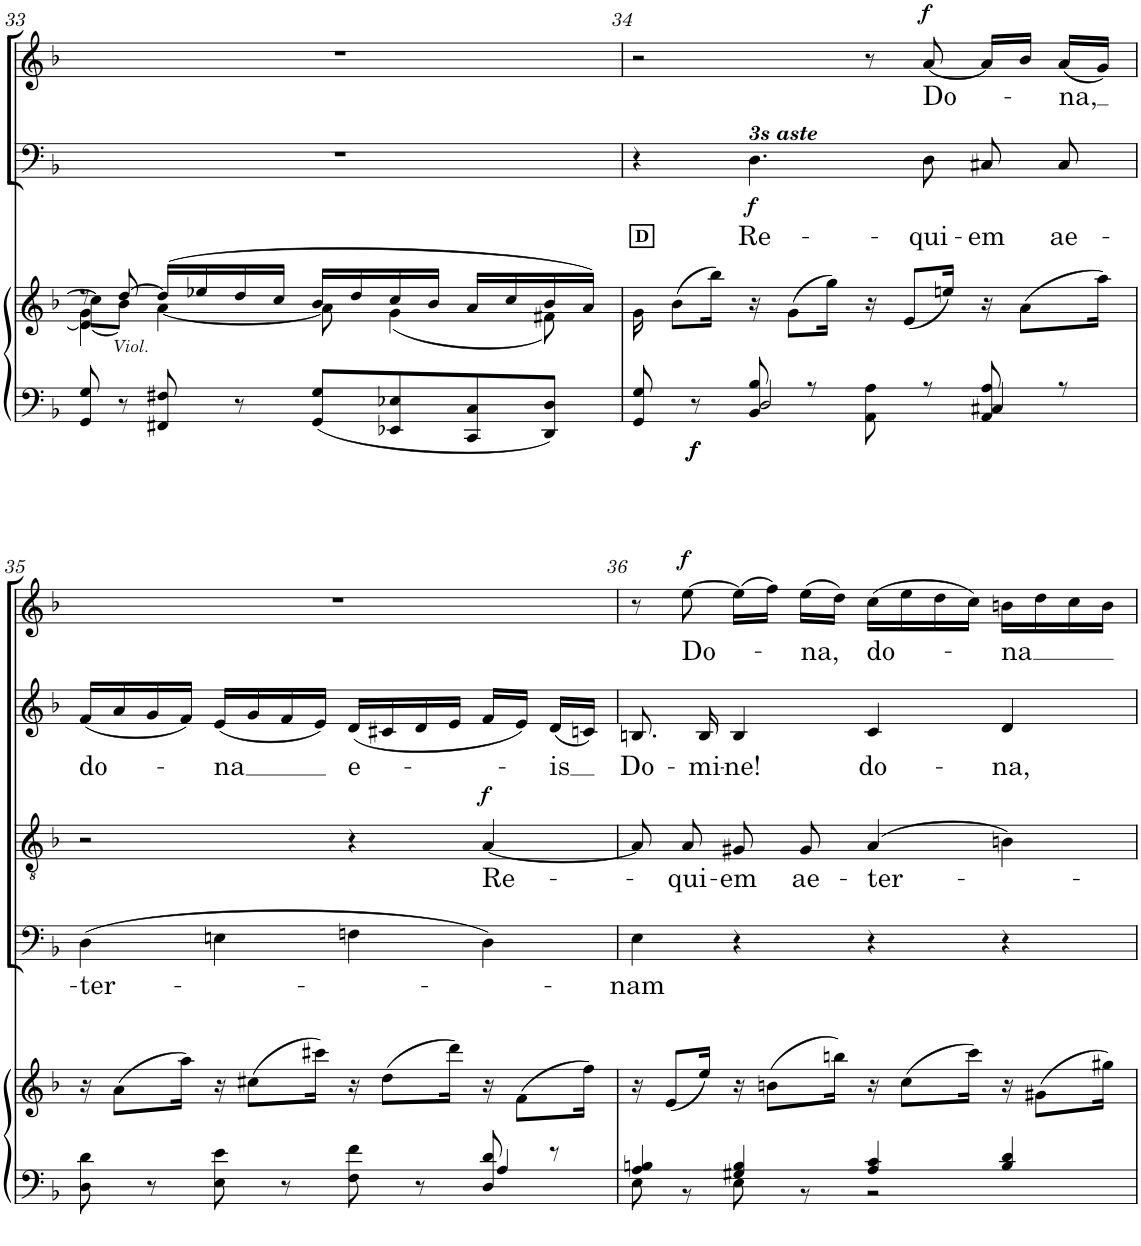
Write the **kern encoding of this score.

**kern	**kern	**dynam	**kern	**text	**dynam	**kern	**text	**dynam	**kern	**text	**dynam	**kern	**text	**dynam
*part5	*part5	*part5	*part4	*part4	*part4	*part3	*part3	*part3	*part2	*part2	*part2	*part1	*part1	*part1
*staff6	*staff5	*staff5/6	*staff4	*staff4	*staff4	*staff3	*staff3	*staff3	*staff2	*staff2	*staff2	*staff1	*staff1	*staff1
*I"Piano	*	*	*I"Bass	*	*	*I"Tenor	*	*	*I"Alto	*	*	*I"Soprano	*	*
*I'Pno	*	*	*	*	*	*	*	*	*	*	*	*	*	*
!!LO:PB:g=z
*clefF4	*clefG2	*	*clefF4	*	*	*clefGv2	*	*	*clefG2	*	*	*clefG2	*	*
*	*	*	*	*	*	*	*	*	*ITrd1c2	*	*	*	*	*
*k[b-]	*k[b-]	*	*k[b-]	*	*	*k[b-]	*	*	*k[b-]	*	*	*k[b-]	*	*
*M4/4	*M4/4	*	*M4/4	*	*	*M4/4	*	*	*M4/4	*	*	*M4/4	*	*
*met(c)	*met(c)	*	*met(c)	*	*	*met(c)	*	*	*met(c)	*	*	*met(c)	*	*
=33	=33	=33	=33	=33	=33	=33	=33	=33	=33	=33	=33	=33	=33	=33
*	*^	*	*	*	*	*	*	*	*	*	*	*	*	*
*	*	*^	*	*	*	*	*	*	*	*	*	*	*	*	*
8GG/ 8G/	8r	4d\] 4g\	(8cc\L]	.	1r	.	.	1r	.	.	1r	.	.	1r	.	.
!	!LO:TX:b:i:t=Viol.	!	!	!	!	!	!	!	!	!	!	!	!	!	!	!
8r	[8dd/	.	8b-\J)	.	.	.	.	.	.	.	.	.	.	.	.	.
8FF#X/ 8F#X/	(16dd/LL]	2.ryy	[4a\	.	.	.	.	.	.	.	.	.	.	.	.	.
.	16ee-X/	.	.	.	.	.	.	.	.	.	.	.	.	.	.	.
8r	16dd/	.	.	.	.	.	.	.	.	.	.	.	.	.	.	.
.	16cc/JJ	.	.	.	.	.	.	.	.	.	.	.	.	.	.	.
8GG/ 8G/L	16b-/LL	.	8a\]	.	.	.	.	.	.	.	.	.	.	.	.	.
.	16dd/	.	.	.	.	.	.	.	.	.	.	.	.	.	.	.
8EE-X/ 8E-X/	16cc/	.	(4g\	.	.	.	.	.	.	.	.	.	.	.	.	.
.	16b-/JJ	.	.	.	.	.	.	.	.	.	.	.	.	.	.	.
8CC/ 8C/	16a/LL	.	.	.	.	.	.	.	.	.	.	.	.	.	.	.
.	16cc/	.	.	.	.	.	.	.	.	.	.	.	.	.	.	.
8DD/ 8D/J	16b-/	.	8f#X\)	.	.	.	.	.	.	.	.	.	.	.	.	.
.	16a/JJ)	.	.	.	.	.	.	.	.	.	.	.	.	.	.	.
*	*v	*v	*v	*	*	*	*	*	*	*	*	*	*	*	*	*
=34	=34	=34	=34	=34	=34	=34	=34	=34	=34	=34	=34	=34	=34	=34
*^	*	*	*	*	*	*	*	*	*	*	*	*	*	*
!	!	!LO:TX:a:B:t=D	!	!	!	!	!	!	!	!	!	!	!	!	!
8GG/ 8G/	4ryy	16g\	.	4r	.	.	1r	.	.	2r	.	.	1r	.	.
.	.	(8b-\L	.	.	.	.	.	.	.	.	.	.	.	.	.
!	!	!	!LO:DY:b=2	!	!	!	!	!	!	!	!	!	!	!	!
!	!	!	!LO:DY:n=1:b=2	!	!	!	!	!	!	!	!	!	!	!	!
8r	.	.	f f	.	.	.	.	.	.	.	.	.	.	.	.
.	.	16bb-\Jk)	.	.	.	.	.	.	.	.	.	.	.	.	.
!	!	!	!	!LO:TX:a:Bi:t=3s aste	!	!	!	!	!	!	!	!	!	!	!
!	!	!	!	!	!LO:LY:b	!LO:DY:b	!	!	!	!	!	!	!	!	!
8BB-/ 8B-/	2D/	16r	.	4.D!\	Re-	f	.	.	.	.	.	.	.	.	.
.	.	(8g\L	.	.	.	.	.	.	.	.	.	.	.	.	.
8r	.	.	.	.	.	.	.	.	.	.	.	.	.	.	.
.	.	16gg\Jk)	.	.	.	.	.	.	.	.	.	.	.	.	.
8AA\ 8A\	.	16r	.	.	.	.	.	.	.	8r	.	.	.	.	.
.	.	(8e/L	.	.	.	.	.	.	.	.	.	.	.	.	.
!	!	!	!	!	!LO:LY:b	!	!	!	!	!	!LO:LY:b	!LO:DY:a	!	!	!
8r	.	.	.	8D!\	-qui-	.	.	.	.	[8a!/	Do-	f	.	.	.
.	.	16een/Jk)	.	.	.	.	.	.	.	.	.	.	.	.	.
!	!	!	!	!	!LO:LY:b	!	!	!	!	!	!	!	!	!	!
8AA/ 8A/	4C#X/	16r	.	8C#X!/L	-em	.	.	.	.	16a!/LL]	.	.	.	.	.
.	.	(8a\L	.	.	.	.	.	.	.	16b-!/JJ	.	.	.	.	.
!	!	!	!	!	!LO:LY:b	!	!	!	!	!	!LO:LY:b	!	!	!	!
8r	.	.	.	8C#!/J	ae-	.	.	.	.	(16a!/LL	-na,	.	.	.	.
.	.	16aa\Jk)	.	.	.	.	.	.	.	16g!/JJ)	.	.	.	.	.
!!LO:LB:g=z
=35	=35	=35	=35	=35	=35	=35	=35	=35	=35	=35	=35	=35	=35	=35	=35
!	!	!	!	!	!LO:LY:b	!	!	!	!	!	!LO:LY:b	!	!	!	!
8D\ 8d\	2.ryy	16r	.	(4D!\	-ter-	.	2r	.	.	(16f!/LL	do-	.	1r	.	.
.	.	(8a\L	.	.	.	.	.	.	.	16a!/	.	.	.	.	.
8r	.	.	.	.	.	.	.	.	.	16g!/	.	.	.	.	.
.	.	16aa\Jk)	.	.	.	.	.	.	.	16f!/JJ)	.	.	.	.	.
!	!	!	!	!	!	!	!	!	!	!	!LO:LY:b	!	!	!	!
8E\ 8e\	.	16r	.	4En!\	.	.	.	.	.	(16e!/LL	-na	.	.	.	.
.	.	(8cc#X\L	.	.	.	.	.	.	.	16g!/	.	.	.	.	.
8r	.	.	.	.	.	.	.	.	.	16f!/	.	.	.	.	.
.	.	16ccc#X\Jk)	.	.	.	.	.	.	.	16e!/JJ)	.	.	.	.	.
!	!	!	!	!	!	!	!	!	!	!	!LO:LY:b	!	!	!	!
8F\ 8f\	.	16r	.	4Fn!\	.	.	4r	.	.	(16d!/LL	e-	.	.	.	.
.	.	(8dd\L	.	.	.	.	.	.	.	16c#X!/	.	.	.	.	.
8r	.	.	.	.	.	.	.	.	.	16d!/	.	.	.	.	.
.	.	16ddd\Jk)	.	.	.	.	.	.	.	16e!/JJ	.	.	.	.	.
!	!	!	!	!	!	!	!	!LO:LY:b	!LO:DY:a	!	!	!	!	!	!
8D/ 8d/	4A/	16r	.	4D!\)	.	.	[4A!/	Re-	f	16f!/LL	.	.	.	.	.
.	.	(8f\L	.	.	.	.	.	.	.	16e!/JJ)	.	.	.	.	.
!	!	!	!	!	!	!	!	!	!	!	!LO:LY:b	!	!	!	!
8r	.	.	.	.	.	.	.	.	.	(16d!/LL	-is	.	.	.	.
.	.	16ff\Jk)	.	.	.	.	.	.	.	16cn!/JJ)	.	.	.	.	.
=36	=36	=36	=36	=36	=36	=36	=36	=36	=36	=36	=36	=36	=36	=36	=36
!	!	!	!	!	!LO:LY:b	!	!	!	!	!	!LO:LY:b	!	!	!	!
4A/ 4Bn/	8E\	16r	.	4E!\	-nam	.	8A!/L]	.	.	8.Bn!/	Do-	.	8r	.	.
.	.	(8e/L	.	.	.	.	.	.	.	.	.	.	.	.	.
!	!	!	!	!	!	!	!	!LO:LY:b	!	!	!	!	!	!LO:LY:b	!LO:DY:a
.	8r	.	.	.	.	.	8A!/J	-qui-	.	.	.	.	[8ee!\	Do-	f
!	!	!	!	!	!	!	!	!	!	!	!LO:LY:b	!	!	!	!
.	.	16ee/Jk)	.	.	.	.	.	.	.	16B!/	-mi-	.	.	.	.
!	!	!	!	!	!	!	!	!LO:LY:b	!	!	!LO:LY:b	!	!	!	!
4G#X/ 4B/	8E\	16r	.	4r	.	.	8G#X!/L	-em	.	4B!/	-ne!	.	(16ee!\LL]	.	.
.	.	(8bn\L	.	.	.	.	.	.	.	.	.	.	16ff!\JJ)	.	.
!	!	!	!	!	!	!	!	!LO:LY:b	!	!	!	!	!	!LO:LY:b	!
.	8r	.	.	.	.	.	8G#!/J	ae-	.	.	.	.	(16ee!\LL	-na,	.
.	.	16bbn\Jk)	.	.	.	.	.	.	.	.	.	.	16dd!\JJ)	.	.
!	!	!	!	!	!	!	!	!LO:LY:b	!	!	!LO:LY:b	!	!	!LO:LY:b	!
4A/ 4c/	2r	16r	.	4r	.	.	(>4A!/	-ter-	.	4c!/	do-	.	(16cc!\LL	do-	.
.	.	(8cc\L	.	.	.	.	.	.	.	.	.	.	16ee!\	.	.
.	.	.	.	.	.	.	.	.	.	.	.	.	16dd!\	.	.
.	.	16ccc\Jk)	.	.	.	.	.	.	.	.	.	.	16cc!\JJ)	.	.
!	!	!	!	!	!	!	!	!	!	!	!LO:LY:b	!	!	!LO:LY:b	!
4B/ 4d/	.	16r	.	4r	.	.	4Bn!\)	.	.	4d!/	-na,	.	16bn!\LL	na	.
.	.	(8g#X\L	.	.	.	.	.	.	.	.	.	.	16dd!\	.	.
.	.	.	.	.	.	.	.	.	.	.	.	.	16cc!\	.	.
.	.	16gg#X\Jk)	.	.	.	.	.	.	.	.	.	.	16b!\JJ	.	.
*v	*v	*	*	*	*	*	*	*	*	*	*	*	*	*	*
=	=	=	=	=	=	=	=	=	=	=	=	=	=	=
*-	*-	*-	*-	*-	*-	*-	*-	*-	*-	*-	*-	*-	*-	*-
